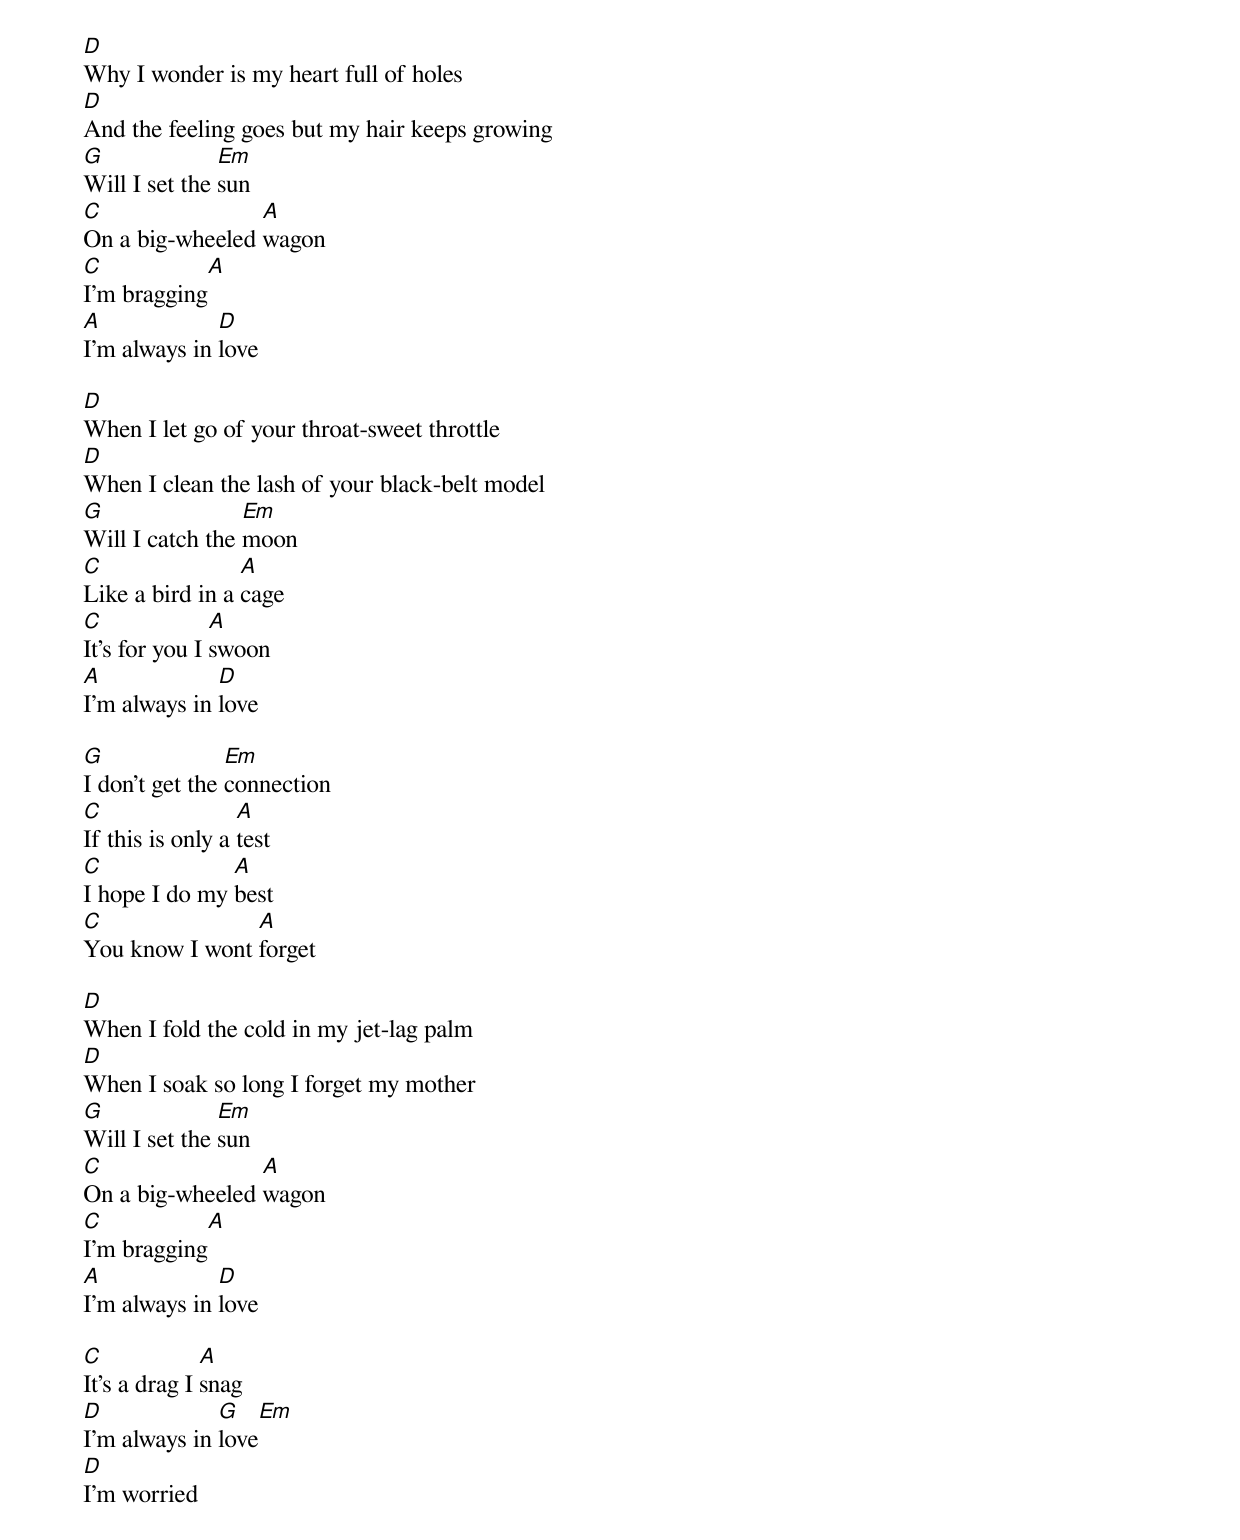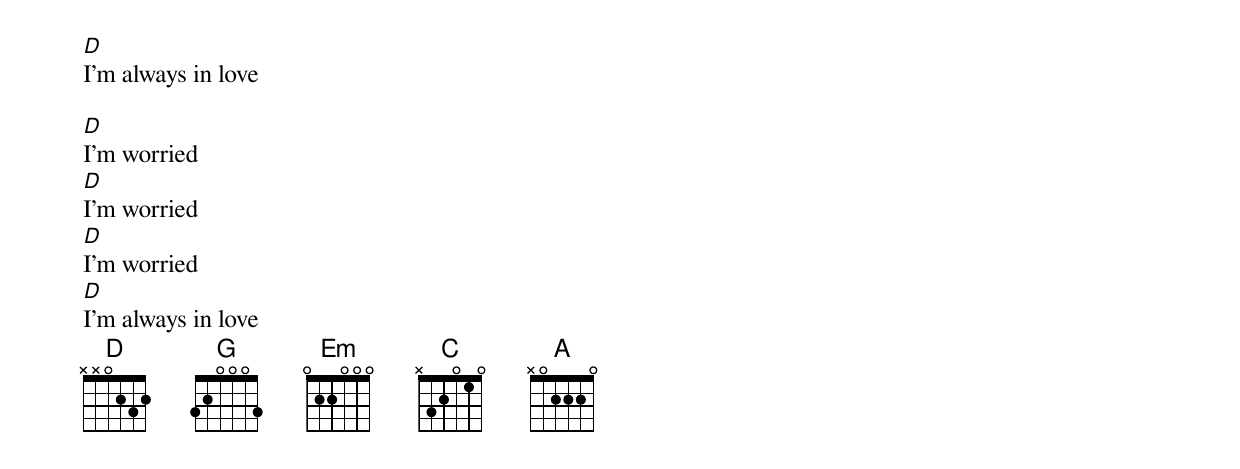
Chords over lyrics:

D
Why I wonder is my heart full of holes
D
And the feeling goes but my hair keeps growing
G              Em
Will I set the sun
C                A
On a big-wheeled wagon
C                A
I'm bragging
A             D
I'm always in love

D
When I let go of your throat-sweet throttle
D
When I clean the lash of your black-belt model
G                Em
Will I catch the moon
C                A
Like a bird in a cage
C              A
It's for you I swoon
A             D
I'm always in love

G               Em
I don't get the connection
C                 A
If this is only a test
C              A
I hope I do my best
C               A
You know I wont forget

D
When I fold the cold in my jet-lag palm
D
When I soak so long I forget my mother
G              Em
Will I set the sun
C                A
On a big-wheeled wagon
C                A
I'm bragging
A             D
I'm always in love

C             A
It's a drag I snag
D             G   Em
I'm always in love
D
I'm worried
D
I'm always in love

D
I'm worried
D
I'm worried
D
I'm worried
D
I'm always in love
